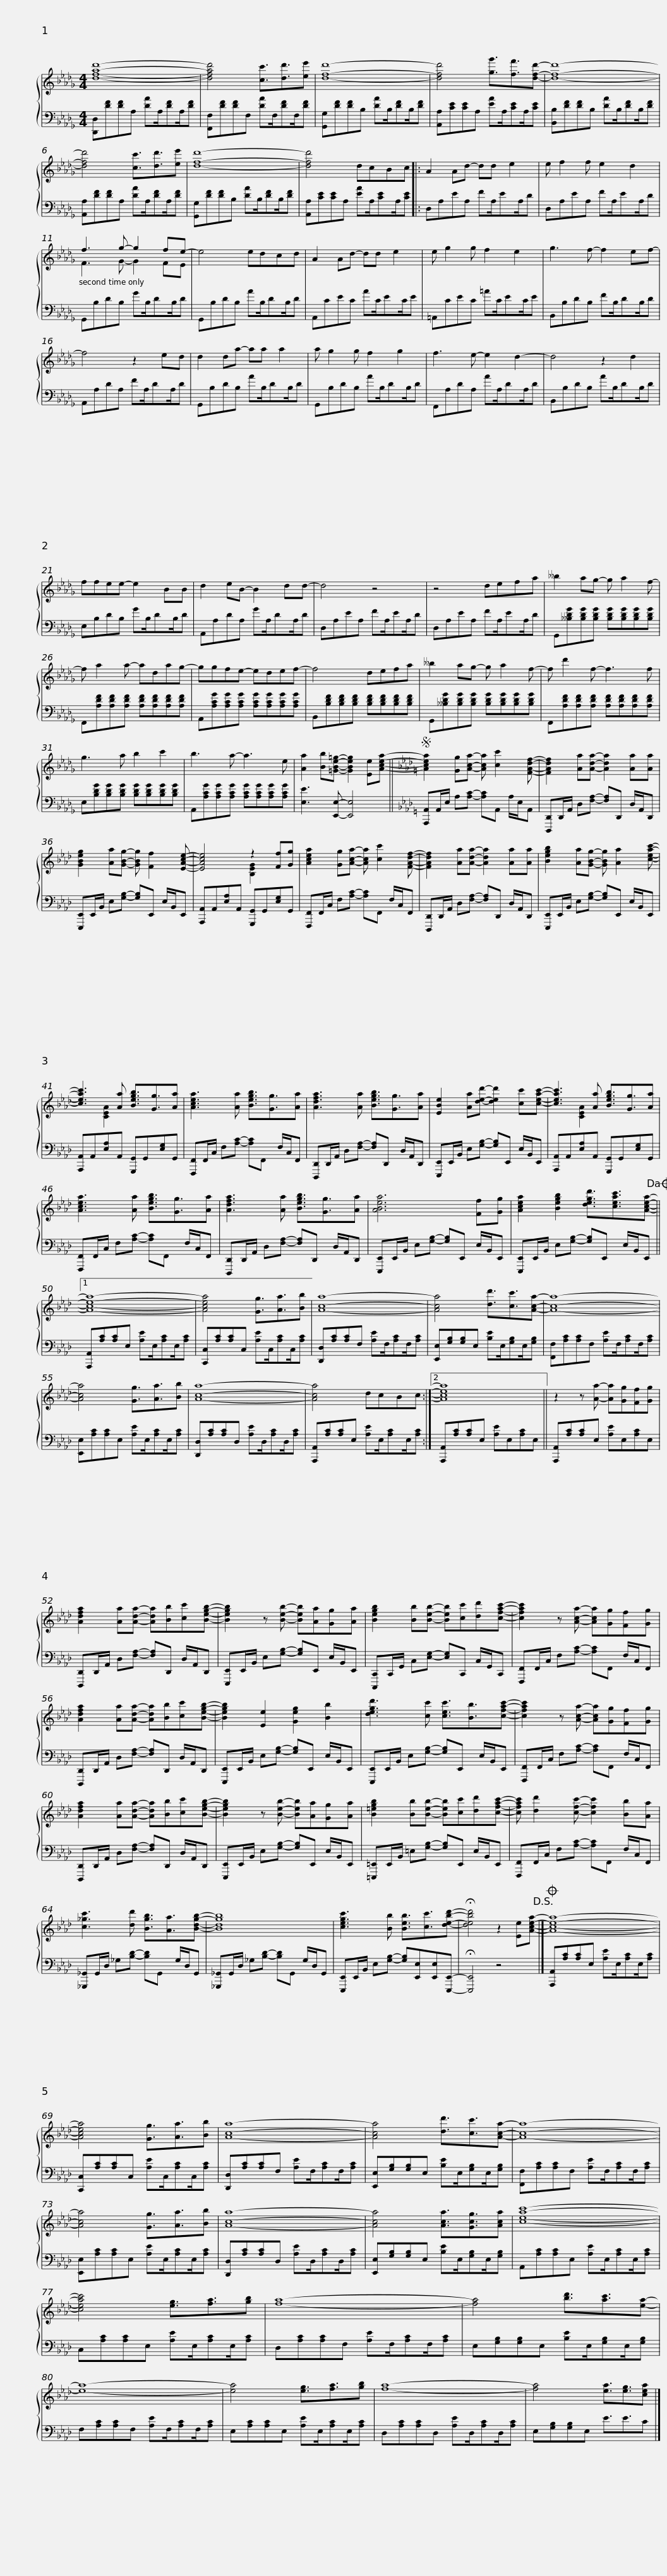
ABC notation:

X:1
%%score { ( 1 3 ) | 2 }
L:1/8
M:4/4
I:linebreak $
K:Db
V:1 treble
V:3 treble
V:2 bass
V:1
 [dfad']8- | [dfad']4 [cc']3/2[dd']3/2[ee'] | [dfd']8- | [dfd']4 [gg']3/2[ff']3/2[dfd']- |$ [dfd']8- | %5
 [dfd']4 [cc']3/2[dd']3/2[ee'] | [dfd']8- | [dfd']4 dcBc |:$ A2 Ad- dd e2 | e f2 f e2 d2 | %10
 f3 g- g2 fe- | e4 edcd |$ A2 Ad- dd e2 | e g2 g f2 e2 | g3 f- f2 ef- | %15
 f4 z2 ed |$ d2 da- aa a2 | a g2 g f2 g2 | f3 e- e2 d2- | d4 z2 d2 |$ %20
 ffee- e2 BB | d2 eB- B2 dd- | d4 z4 | z4 defa |$ __b2 ag- g a2 f- | %25
 f a2 a- adag- | ggfe- edef- | f4 defa |$ __b2 ag- g a2 f- | f d'2 f- f3 f | %30
 g3 a b2 c'2 | b3 a- a3 e | [Aa]2 [Bb][=GBe=g]- [GBeg]2 [Ee][Acea]- ||$[K:Ab]S [Acea]2 [Gg][Aca]- [Aca] [cc']2 [FAdf]- | [FAdf]2 [Aa][Ada]- [Ada]2 [Aa][Aa] | %35
 [GBeg]2 [Aa][GBg]- [GBg] [Ff]2 [EAce]- | [EAce]4 z2 [Ff][Gg] |$ [Acea]2 [Gg][Aca]- [Aca] [cc']2 [FAdf]- | [FAdf]2 [Aa][Ada]- [Ada]2 [Aa][Aa] | [Begb]2 [Aa][GBg]- [GBg] [Aa]2 [ceac']- | %40
 [ceac']3 [Aa] [Begb]3/2[Gg]3/2[Aa] |$ [Acea]3 [Aa] [Begb]3/2[Gg]3/2[Aa] | [Adfa]3 [Aa] [Begb]3/2[Gg]3/2[Aa] | [EBe]2 [Aa][ded']- [ded']2 [cc'][ceac']- | [ceac']3 [Aa] [Begb]3/2[Gg]3/2[Aa] |$ %45
 [Acea]3 [Aa] [Begb]3/2[Gg]3/2[Aa] | [Adfa]3 [Aa] [Begb]3/2[Gg]3/2[Aa] | [ABea]6 [Ff][Gg] | [Acea]2 [Begb]2 [degd']3/2[ceac']3/2[Acea]-!dacoda! ||1$ [Acea]8- | %50
 [Acea]4 [Gg]3/2[Aa]3/2[Bb] | [Aca]8- | [Aca]4 [dd']3/2[cc']3/2[Aca]- |$ [Aca]8- | [Aca]4 [Gg]3/2[Aa]3/2[Bb] | %55
 [Aca]8- | [Aca]4 dcBc :|2$ [Acea]8 || z2 z [Aa]- [Aa][Gg][Ff][Gg] |$ [Adfa]2 [Aa][Ada]- [Ada][Bb][cc'][Begb]- | %60
 [Begb]2 z [Beb]- [Beb][Aa][Gg][Aa] | [Begb]2 [Bb][Beb]- [Beb][cc'][dd'][cfac']- | [cfac']2 z [Aca]- [Aca][Gg][Ff][Gg] |$ [Adfa]2 [Aa][Ada]- [Ada][Bb][cc'][Begb]- | [Begb]2 [Ee]2 [Geg]2 [Bb]2 | %65
 [degd']3 [cc'] [cec']3/2[Bb]3/2[cfac']- | [cfac']2 z [Aca]- [Aca][Gg][Ff][Gg] |$ [Adfa]2 [Aa][Ada]- [Ada][Bb][cc'][Begb]- | [Begb]2 z [Beb]- [Beb][Aa][Gg][Aa] | [B=egb]2 [Bb][Beb]- [Beb][cc'][dd'][cfac']- | %70
 [cfac'] [dd']2 [cfc']- [cfc']2 [Bb][Aa] |$ [c_gc']3 [dd'] [Bgb]3/2[Aa]3/2[Bdgb]- | [Bdgb]8 | [cegc']3 [Bb] [Beb]3/2[cc']3/2[debd']- | !fermata![debd']4 z2 [Ee][Acea]-!D.S.! |]$ %75
O [Acea]8- | [Acea]4 [Gg]3/2[Aa]3/2[Bb] | [Aca]8- | [Aca]4 [dd']3/2[cc']3/2[Aca]- |$ [Aca]8- | %80
 [Aca]4 [Gg]3/2[Aa]3/2[Bb] | [Aca]8- | [Aca]4 [Aca]3/2[Gcg]3/2[Aca] |$ [ceac']8- | [ceac']4 [eg]3/2[fa]3/2[gb] | %85
 [fa]8- | [fa]4 [bd']3/2[ac']3/2[ea]- |$ [ea]8- | [ea]4 [eg]3/2[fa]3/2[gb] | [fa]8- | %90
 [fa]4 [ea]3/2[eg]3/2[cea] |] %91
V:2
 [D,,D,][DF][DF]A, [DA]A,/[DF]A,/[DF] | [F,,F,][DF][DF]F, [DA]F,/[DF]F,/[DF] | [G,,G,][DF][DF]B, [DA]B,/[DF]B,/[DF] | [A,,A,][CE][CE]A, [EA]A,/[CE]A,/[CE] |$ [B,,B,][DF][DF]B, [DA]B,/[DF]B,/[DF] | %5
 [A,,A,][DF][DF]A, [DA]A,/[DF]A,/[DF] | [G,,G,][DF][DF]B, [DA]B,/[DF]B,/[DF] | [A,,A,][CE][CE]A, [EA]A,/[CE]A,/[CE] |:$ D,A,EA, FA,/EA,/D | D,A,EA, FA,/EA,/D | %10
 G,,B,DB, GB,/DB,/D | G,,B,DB, AB,/DB,/D |$ A,,CEC AC/EC/E | =A,,CEC =AC/EC/E | B,,B,DB, FB,/DB,/D | %15
 A,,A,DA, FA,/DA,/D |$ G,,B,DB, AB,/DB,/D | G,,B,DB, AB,/DB,/D | F,,A,DA, AA,/DA,/D | B,,B,DB, AB,/DB,/D |$ %20
 E,B,DB, GB,/DB,/D | A,,A,DA, GA,/DA,/D | D,A,EA, FA,/EA,/D | D,A,EA, FA,/EA,/D |$ G,,[__B,DG][B,DG][B,DG] [B,DG][B,DG][B,DG][B,DG] | %25
 F,,[A,DF][A,DF][A,DF] [A,DF][A,DF][A,DF][A,DF] | A,,[A,CG][A,CG][A,CG] [A,CG][A,CG][A,CG][A,CG] | B,,[B,DF][B,DF][B,DF] [B,DF][B,DF][B,DF][B,DF] |$ G,,[__B,DG][B,DG][B,DG] [B,DG][B,DG][B,DG][B,DG] | F,,[A,DF][A,DF][A,DF] [A,DF][A,DF][A,DF][A,DF] | %30
 E,[B,DG][B,DG][B,DG] [B,DG][B,DG][B,DG][B,DG] | A,,[A,CG][A,CG][A,CG] [A,CG][A,CG][A,CG][A,CG] | [E,E]3 [E,,E,]- [E,,E,]4 ||$[K:Ab] [A,,,A,,]A,,/E,/ A,[A,C]- [A,C]A,, A,/E,/A,, | [D,,,D,,]D,,/A,,/ D,[F,A,]- [F,A,]D,, D,/A,,/D,, | %35
 [E,,,E,,]E,,/B,,/ E,[G,B,]- [G,B,]E,, E,/B,,/E,, | [A,,,A,,]A,,[E,A,]A,, [G,,,G,,]G,,[E,G,]G,, |$ [F,,,F,,]F,,/C,/ F,[A,C]- [A,C]F,, F,/C,/F,, | [D,,,D,,]D,,/A,,/ D,[F,A,]- [F,A,]D,, D,/A,,/D,, | [E,,,E,,]E,,/B,,/ E,[G,B,]- [G,B,]E,, E,/B,,/E,, | %40
 [A,,,A,,]A,,[E,A,]A,, [G,,,G,,]G,,[E,G,]G,, |$ [F,,,F,,]F,,/C,/ F,[A,C]- [A,C]F,, F,/C,/F,, | [D,,,D,,]D,,/A,,/ D,[F,A,]- [F,A,]D,, D,/A,,/D,, | [E,,,E,,]E,,/B,,/ E,[G,B,]- [G,B,]E,, E,/B,,/E,, | [A,,,A,,]A,,[E,A,]A,, [G,,,G,,]G,,[E,G,]G,, |$ %45
 [F,,,F,,]F,,/C,/ F,[A,C]- [A,C]F,, F,/C,/F,, | [D,,,D,,]D,,/A,,/ D,[F,A,]- [F,A,]D,, D,/A,,/D,, | [E,,,E,,]E,,/B,,/ E,[G,B,]- [G,B,]E,, E,/B,,/E,, | [E,,,E,,]E,,/B,,/ E,[G,B,]- [G,B,]E,, E,/B,,/E,, ||1$ [A,,,A,,][A,C][A,C]E, [A,E]E,/[A,C]E,/[A,C] | %50
 [C,,C,][A,C][A,C]C, [A,E]C,/[A,C]C,/[A,C] | [D,,D,][A,C][A,C]F, [A,E]F,/[A,C]F,/[A,C] | [E,,E,][G,B,][G,B,]E, [B,E]E,/[G,B,]E,/[G,B,] |$ [F,,F,][A,C][A,C]F, [A,E]F,/[A,C]F,/[A,C] | [E,,E,][A,C][A,C]E, [A,E]E,/[A,C]E,/[A,C] | %55
 [D,,D,][A,C][A,C]D, [A,E]D,/[A,C]D,/[A,C] | [A,,,A,,][A,C][A,C]E, [A,E]E,/[A,C]E,/[A,C] :|2$ [A,,,A,,][A,C][A,C]E, [A,E]E,[A,C]E, || [A,,,A,,][A,C][A,C]E, [A,E]E,[A,C]E, |$ [D,,,D,,]D,,/A,,/ D,[F,A,]- [F,A,]D,, D,/A,,/D,, | %60
 [E,,,E,,]E,,/B,,/ E,[G,B,]- [G,B,]E,, E,/B,,/E,, | [C,,,C,,]C,,/G,,/ C,[E,G,]- [E,G,]C,, C,/G,,/C,, | [F,,,F,,]F,,/C,/ F,[A,C]- [A,C]F,, F,/C,/F,, |$ [D,,,D,,]D,,/A,,/ D,[F,A,]- [F,A,]D,, D,/A,,/D,, | [E,,,E,,]E,,/B,,/ E,[G,B,]- [G,B,]E,, E,/B,,/E,, | %65
 [E,,,E,,]E,,/B,,/ E,[G,B,]- [G,B,]E,, E,/B,,/E,, | [F,,,F,,]F,,/C,/ F,[A,C]- [A,C]F,, F,/C,/F,, |$ [D,,,D,,]D,,/A,,/ D,[F,A,]- [F,A,]D,, D,/A,,/D,, | [E,,,E,,]E,,/B,,/ E,[G,B,]- [G,B,]E,, E,/B,,/E,, | [=E,,,=E,,]E,,/B,,/ =E,[G,B,]- [G,B,]E,, E,/B,,/E,, | %70
 [F,,,F,,]F,,/C,/ F,[A,C]- [A,C]F,, F,/C,/F,, |$ [_G,,,_G,,]G,,/D,/ _G,[B,D]- [B,D]G,, G,/D,/G,, | [_G,,,_G,,]G,,/D,/ _G,[B,D]- [B,D]G,, G,/D,/G,, | [E,,,E,,]E,,/B,,/ E,[G,B,]- [G,B,][E,,E,][E,,E,][E,,,E,,]- | !fermata![E,,,E,,]4 z4 |]$ %75
 [A,,,A,,][A,C][A,C]E, [A,E]E,/[A,C]E,/[A,C] | [C,,C,][A,C][A,C]C, [A,E]C,/[A,C]C,/[A,C] | [D,,D,][A,C][A,C]F, [A,E]F,/[A,C]F,/[A,C] | [E,,E,][G,B,][G,B,]E, [B,E]E,/[G,B,]E,/[G,B,] |$ [F,,F,][A,C][A,C]F, [A,E]F,/[A,C]F,/[A,C] | %80
 [E,,E,][A,C][A,C]E, [A,E]E,/[A,C]E,/[A,C] | [D,,D,][A,C][A,C]D, [A,E]D,/[A,C]D,/[A,C] | [E,,E,][G,B,][G,B,]E, [B,E]E,/[G,B,]E,/[G,B,] |$ A,,[A,C][A,C]E, [A,E]E,/[A,C]E,/[A,C] | C,[A,C][A,C]E, [A,E]E,/[A,C]E,/[A,C] | %85
 D,[A,C][A,C]F, [A,E]F,/[A,C]F,/[A,C] | E,[G,B,][G,B,]E, [B,E]E,/[G,B,]E,/[G,B,] |$ F,[A,C][A,C]F, [A,E]F,/[A,C]F,/[A,C] | E,[A,C][A,C]E, [A,E]E,/[A,C]E,/[A,C] | D,[A,C][A,C]D, [A,E]D,/[A,C]D,/[A,C] | %90
 E,[G,B,][G,B,]E, E3/2E3/2C |] %91
V:3
 x8 | x8 | x8 | x8 |$ x8 | %5
 x8 | x8 | x8 |:$ x8 | x8 | %10
 F3 G- G2 FE | x8 |$ x8 | x8 | x8 | %15
 x8 |$ x8 | x8 | x8 | x8 |$ %20
 x8 | x8 | x8 | x8 |$ x8 | %25
 x8 | x8 | x8 |$ x8 | x8 | %30
 x8 | x8 | x8 ||$[K:Ab] x8 | x8 | %35
 x8 | x4 [B,EG]2 x2 |$ x8 | x8 | x8 | %40
 x2 [CEA]2 x4 |$ x8 | x8 | x8 | x2 [CEA]2 x4 |$ %45
 x8 | x8 | x8 | x8 ||1$ x8 | %50
 x8 | x8 | x8 |$ x8 | x8 | %55
 x8 | x8 :|2$ x8 || x8 |$ x8 | %60
 x8 | x8 | x8 |$ x8 | x8 | %65
 x8 | x8 |$ x8 | x8 | x8 | %70
 x8 |$ x8 | x8 | x8 | x8 |]$ %75
 x8 | x8 | x8 | x8 |$ x8 | %80
 x8 | x8 | x8 |$ x8 | x8 | %85
 x8 | x8 |$ x8 | x8 | x8 | %90
 x8 |] %91
